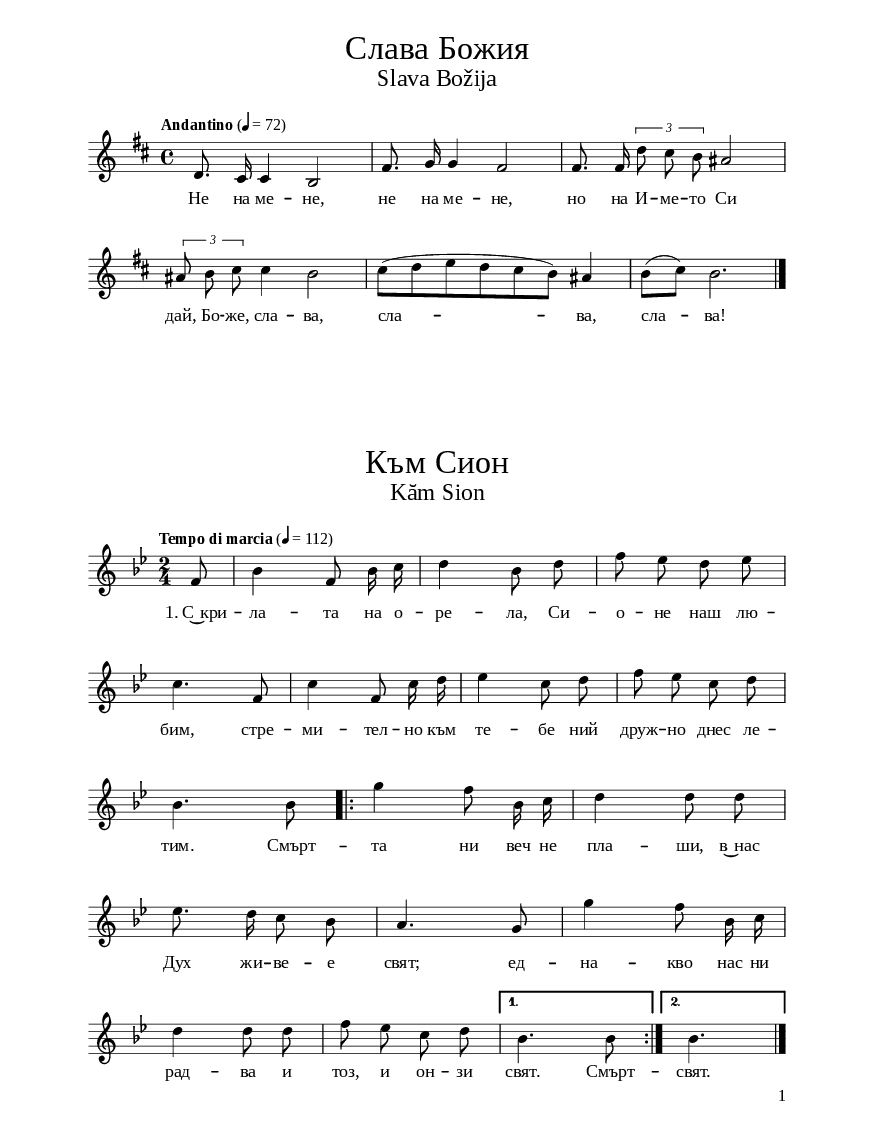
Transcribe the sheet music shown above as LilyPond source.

\version "2.24.2"

% include paper part and global functions
\include "include/globals.ily"
"rightBraces054" = \markup {
  \column {
    % repeat braces
    \translate #'(0 . -15 )
    \right-brace #44
  }
  \column {
    % repeat numbers
    \translate #'(0 . -15.6 )
    2
  }
}


\bookpart {
  \label #'ref053
  \tocItem \markup "Слава Божия – Slava Božija"
  \include "include/bookpart-paper.ily"
  \score {
    \include "include/score-layout.ily"

    \new Voice \absolute  {
      \clef treble
      \key b \minor
      \time 4/4
      \tempoFunc "Andantino" 4 "72"
      \autoBeamOff

      d'8. cis'16 cis'4 b2 | fis'8. g'16 g'4 fis'2 | fis'8. fis'16 \tupletUp \tuplet 3/2 {  d''8 cis'' b'8 } ais'2 | \break
      \times 2/3  { ais'8 b' cis''8 } cis''4 b'2 | cis''8 [( d'' e'' d'' cis'' b' )] ais'4 | b'8 [( cis'' )] b'2. \bar "|."
    }

    \addlyrics {
      Не на ме -- не, не на ме -- не, но на И -- ме -- то Си
      дай, Бо -- же, сла -- ва, сла -- ва, сла -- ва!
    }

    \header {
      title = \titleFunc "Слава Божия" "Slava Božija"
    }

    \midi{}

  } % score

  % include foreign translation(s) of the song
  

  \markup \empty-three

   \label #'ref054
  \tocItem \markup "Към Сион – Kăm Sion"

  \include "include/bookpart-paper.ily"


  \score {
    \include "include/score-layout.ily"

    \new Voice \absolute  {
      \clef treble
      \key bes \major
      \time 2/4

      \tempoFunc "Tempo di marcia" 4 "112"
      \autoBeamOff
     
      \partial 8
      f'8 |  bes'4 f'8 bes'16 c'' | d''4 bes'8 d'' | f''8 es'' d'' es'' \break |

      c''4. f'8 | c''4 f'8 c''16 d'' | es''4 c''8 d'' | f''8 es'' c'' d'' \break |

      bes'4. bes'8 \repeat volta 2 {
        | g''4 f''8 bes'16 c'' d''4 d''8 d'' \break |

        es''8. d''16 c''8 bes' | a'4. g'8 | g''4 f''8 bes'16 c'' \break |

        d''4 d''8 d'' | f''8 es'' c'' d'' |
      } \alternative {
        { bes'4. bes'8 | }
        {bes'4.   \break }
      } \bar "|."
    }

    \addlyrics {
      "1. С~кри" -- ла -- та на о -- ре -- ла, Си -- о -- не наш лю --
      бим, стре -- ми -- тел -- но към те -- бе ний друж -- но днес ле --
      тим. Смърт -- та ни веч не пла -- ши, в~нас
      Дух жи -- ве -- е свят; ед -- на -- кво нас ни
      рад -- ва и тоз, и он -- зи свят. Смърт -- свят.
    }

    \header {
      title = \titleFunc "Към Сион" "Kăm Sion"
    }

    \midi{}

  } % score


  \markup \fontsize #bgCoupletFontSize {
    \hspace #1
    \override #`(baseline-skip . ,bgCoupletBaselineSkip)
    \column {
      \line {   2. Плътта ще победиме}

      \line {   "   "със смелост в подвиг нов;}

      \line {   "   "сърцата ще стопиме}

      \line {   "   "с Христовата Любов.}

      \line { " " }

      \line {   "        "Сияй, свети Сионе,}

      \line {   "        "ний бързо веч летим,}

      \line {   "        "на Бога скоро в тебе,}

      \line {   "        "с дух ще се поклоним. }
    } \"rightBraces054"

    \hspace #5
    \override #`(baseline-skip . ,bgCoupletBaselineSkip)
    \column {
      \line {   2. Plătta šte pobedime}

      \line {   "   "săs smelost v podvig nov;}

      \line {   "   "sărcata šte stopime}

      \line {   "   "s Hristovata Ljubov.}

      \line { " " }

      \line {   "        "Sijaj, sveti Sione,}

      \line {   "        "nij bărzo več letim,}

      \line {   "        "na Boga skoro v tebe,}

      \line {   "        "s duh šte se poklonim. }
    } \"rightBraces054"
  } % markup
  \markup \empty-three

  

} % bookpart
